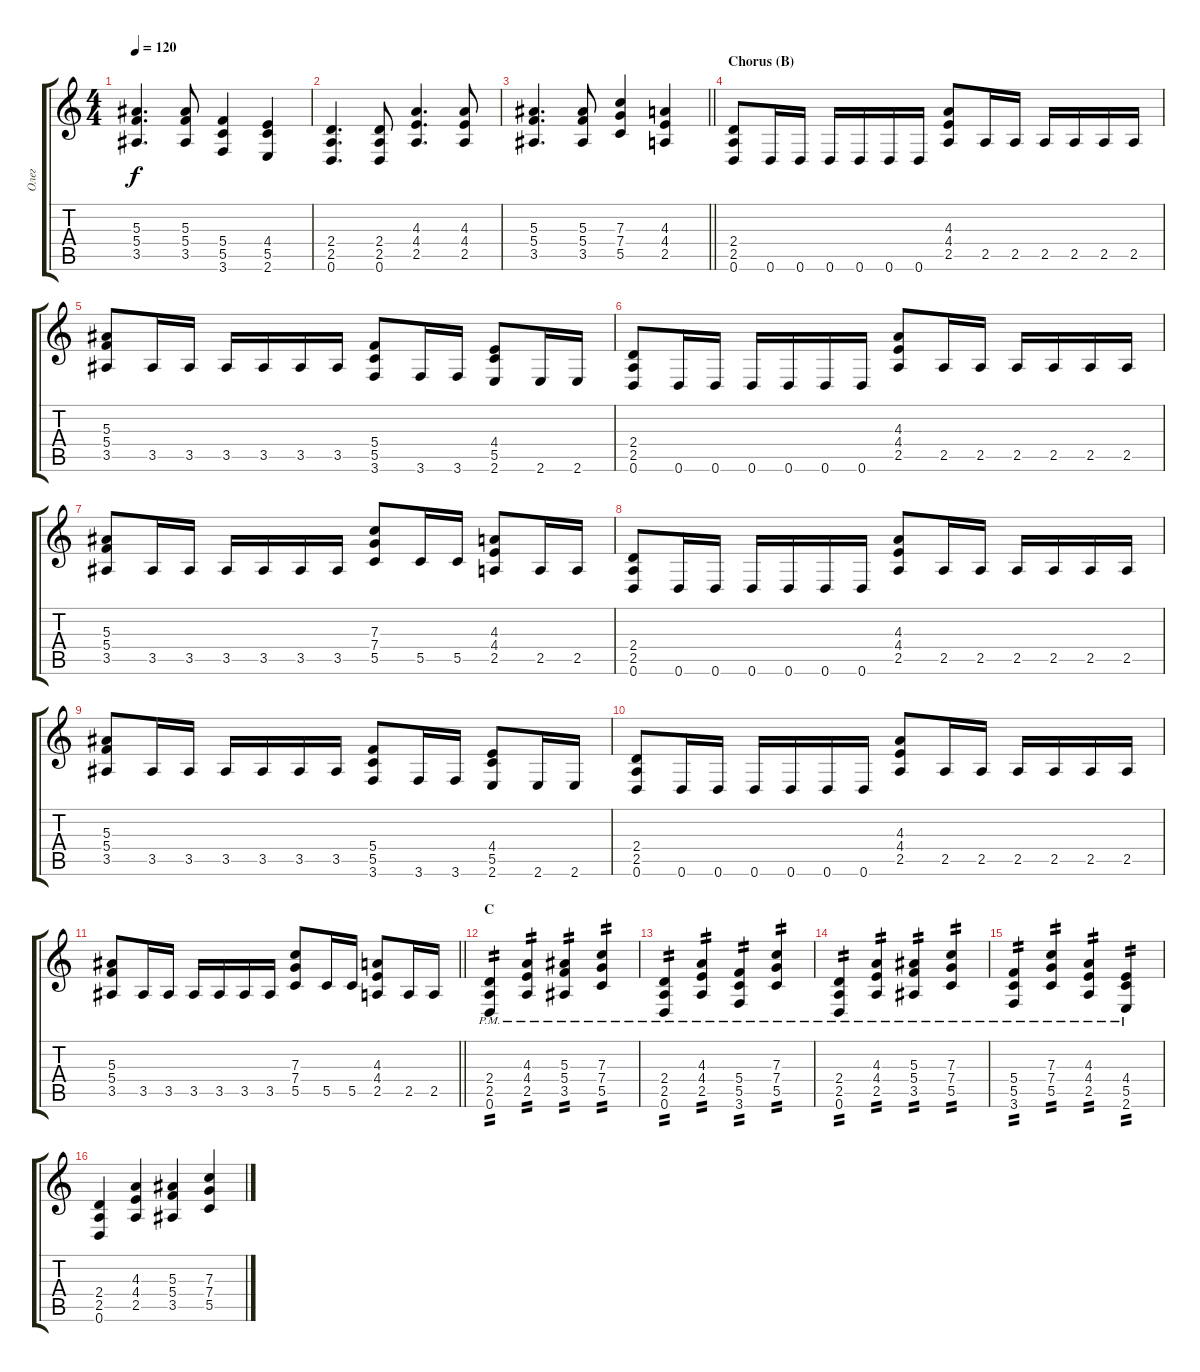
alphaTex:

\track ("Олег" "Олег") {instrument distortionguitar}
\staff {score tabs}
\tuning (D4 A3 F3 C3 G2 D2) {hide}
\ts (4 4)
\tempo 120
\clef g2
\ks c
(5.3 5.4 3.5).4{d dy f} (5.3 5.4 3.5).8 (5.4 5.5 3.6).4 (4.4 5.5 2.6).4 |
(2.4 2.5 0.6).4{d} (2.4 2.5 0.6).8 (4.3 4.4 2.5).4{d} (4.3 4.4 2.5).8 |
\barLineRight lightlight
(5.3 5.4 3.5).4{d} (5.3 5.4 3.5).8 (7.3 7.4 5.5).4 (4.3 4.4 2.5).4 |
\section ("" "Chorus (B)")
(2.4 2.5 0.6).8 0.6.16 0.6.16 0.6.16 0.6.16 0.6.16 0.6.16 (4.3 4.4 2.5).8 2.5.16 2.5.16 2.5.16 2.5.16 2.5.16 2.5.16 |
(5.3 5.4 3.5).8 3.5.16 3.5.16 3.5.16 3.5.16 3.5.16 3.5.16 (5.4 5.5 3.6).8 3.6.16 3.6.16 (4.4 5.5 2.6).8 2.6.16 2.6.16 |
(2.4 2.5 0.6).8 0.6.16 0.6.16 0.6.16 0.6.16 0.6.16 0.6.16 (4.3 4.4 2.5).8 2.5.16 2.5.16 2.5.16 2.5.16 2.5.16 2.5.16 |
(5.3 5.4 3.5).8 3.5.16 3.5.16 3.5.16 3.5.16 3.5.16 3.5.16 (7.3 7.4 5.5).8 5.5.16 5.5.16 (4.3 4.4 2.5).8 2.5.16 2.5.16 |
(2.4 2.5 0.6).8 0.6.16 0.6.16 0.6.16 0.6.16 0.6.16 0.6.16 (4.3 4.4 2.5).8 2.5.16 2.5.16 2.5.16 2.5.16 2.5.16 2.5.16 |
(5.3 5.4 3.5).8 3.5.16 3.5.16 3.5.16 3.5.16 3.5.16 3.5.16 (5.4 5.5 3.6).8 3.6.16 3.6.16 (4.4 5.5 2.6).8 2.6.16 2.6.16 |
(2.4 2.5 0.6).8 0.6.16 0.6.16 0.6.16 0.6.16 0.6.16 0.6.16 (4.3 4.4 2.5).8 2.5.16 2.5.16 2.5.16 2.5.16 2.5.16 2.5.16 |
\barLineRight lightlight
(5.3 5.4 3.5).8 3.5.16 3.5.16 3.5.16 3.5.16 3.5.16 3.5.16 (7.3 7.4 5.5).8 5.5.16 5.5.16 (4.3 4.4 2.5).8 2.5.16 2.5.16 |
\section ("" "C")
(2.4{pm} 2.5{pm} 0.6).4{tp 2} (4.3{pm} 4.4{pm} 2.5).4{tp 2} (5.3{pm} 5.4{pm} 3.5).4{tp 2} (7.3{pm} 7.4{pm} 5.5).4{tp 2} |
(2.4{pm} 2.5{pm} 0.6).4{tp 2} (4.3{pm} 4.4{pm} 2.5).4{tp 2} (5.4{pm} 5.5{pm} 3.6).4{tp 2} (7.3{pm} 7.4{pm} 5.5).4{tp 2} |
(2.4{pm} 2.5{pm} 0.6).4{tp 2} (4.3{pm} 4.4{pm} 2.5).4{tp 2} (5.3{pm} 5.4{pm} 3.5).4{tp 2} (7.3{pm} 7.4{pm} 5.5).4{tp 2} |
(5.4{pm} 5.5{pm} 3.6).4{tp 2} (7.3{pm} 7.4{pm} 5.5).4{tp 2} (4.3{pm} 4.4{pm} 2.5).4{tp 2} (4.4{pm} 5.5{pm} 2.6).4{tp 2} |
(2.4 2.5 0.6).4 (4.3 4.4 2.5).4 (5.3 5.4 3.5).4 (7.3 7.4 5.5).4
